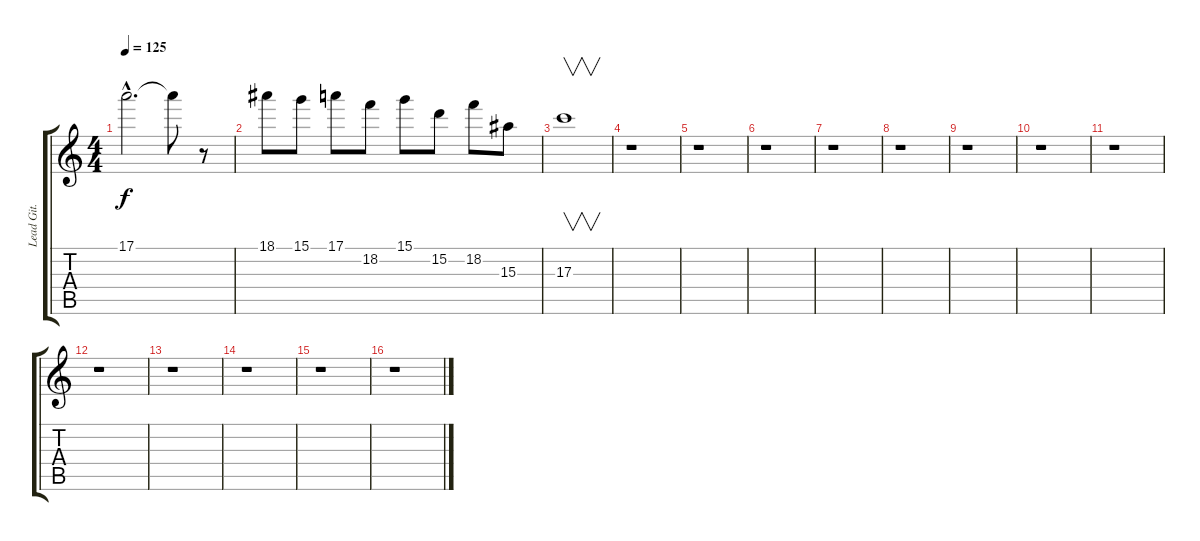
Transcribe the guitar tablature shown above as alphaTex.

\track ("Lead Git." "Lead Git.") {instrument distortionguitar}
\staff {score tabs}
\tuning (E4 B3 G3 D3 A2 E2) {hide}
\ts (4 4)
\tempo 125
\clef g2
\ks c
17.1{hac t}.2{d dy f} 17.1{t}.8 r.8 |
18.1.8 15.1.8 17.1.8 18.2.8 15.1.8 15.2.8 18.2.8 15.3.8 |
17.3.1{v} |
r.1 |
r.1 |
r.1 |
r.1 |
r.1 |
r.1 |
r.1 |
r.1 |
r.1 |
r.1 |
r.1 |
r.1 |
r.1
